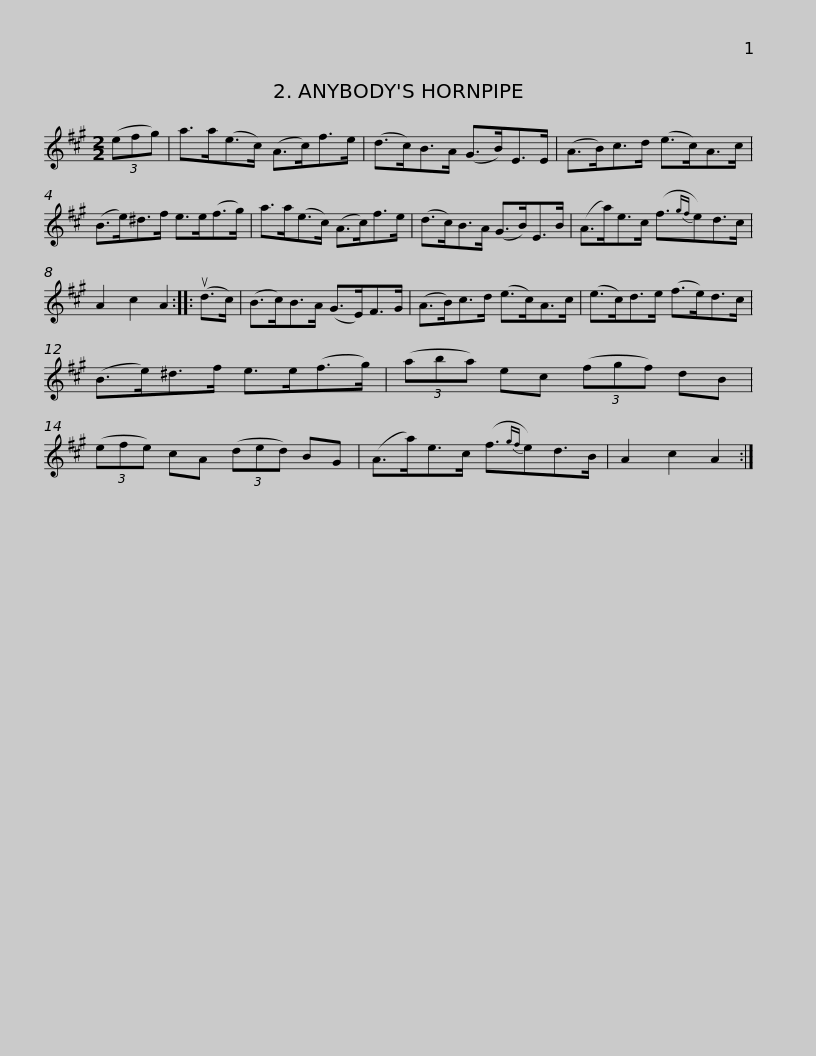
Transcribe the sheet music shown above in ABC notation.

X:1
L:1/8
M:2/2
I:linebreak $
K:A
V:1 treble
V:1
 (3(efg) | a>a(e>c) (A>c)f>e | (d>c)B>A (G>B)E>E | (A>B)c>d (e>c)A>c | (B>e)^d>f e>e(f>g) |$ %5
 a>a(e>c) (A>c)f>e | (d>c)B>A (G>B)E>B | (A>a)e>c (f3/2{gf}e)d>c | A2 c2 A2 :: (ud>c) |$ %10
 (B>c)B>A (G>E)F>G | (A>B)c>d (e>c)A>c | (e>c)d>e (f>e)d>c | (B>e)^d>f e>e(f>g) |$ (3(aba) ec (3(fgf) dB | %15
 (3(efe) cA (3(ded) BG | (A>a)e>c (f3/2{gf}e)d>B | A2 c2 A2 :| %18
